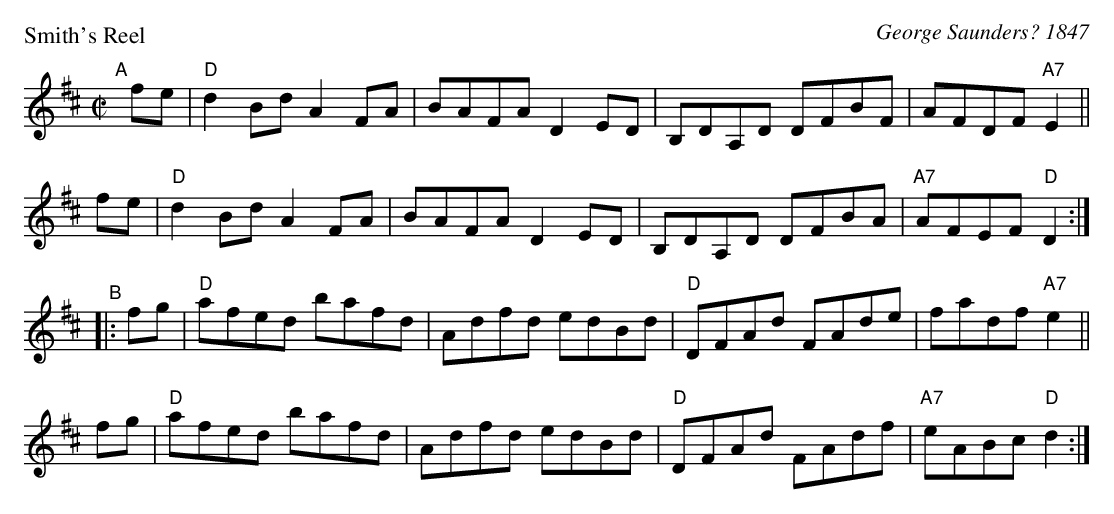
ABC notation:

X:1
P: Smith's Reel
C: George Saunders? 1847
M: C|
L: 1/8
K: D
"^A"[|]\
fe | "D"d2Bd A2FA | BAFA D2ED | B,DA,D DFBF | AFDF "A7"E2 ||
fe | "D"d2Bd A2FA | BAFA D2ED | B,DA,D DFBA | "A7"AFEF "D"D2 :|
"^B"|:\
fg | "D"afed bafd | Adfd edBd | "D"DFAd FAde | fadf "A7"e2 ||
fg | "D"afed bafd | Adfd edBd | "D"DFAd FAdf | "A7"eABc "D"d2 :|
